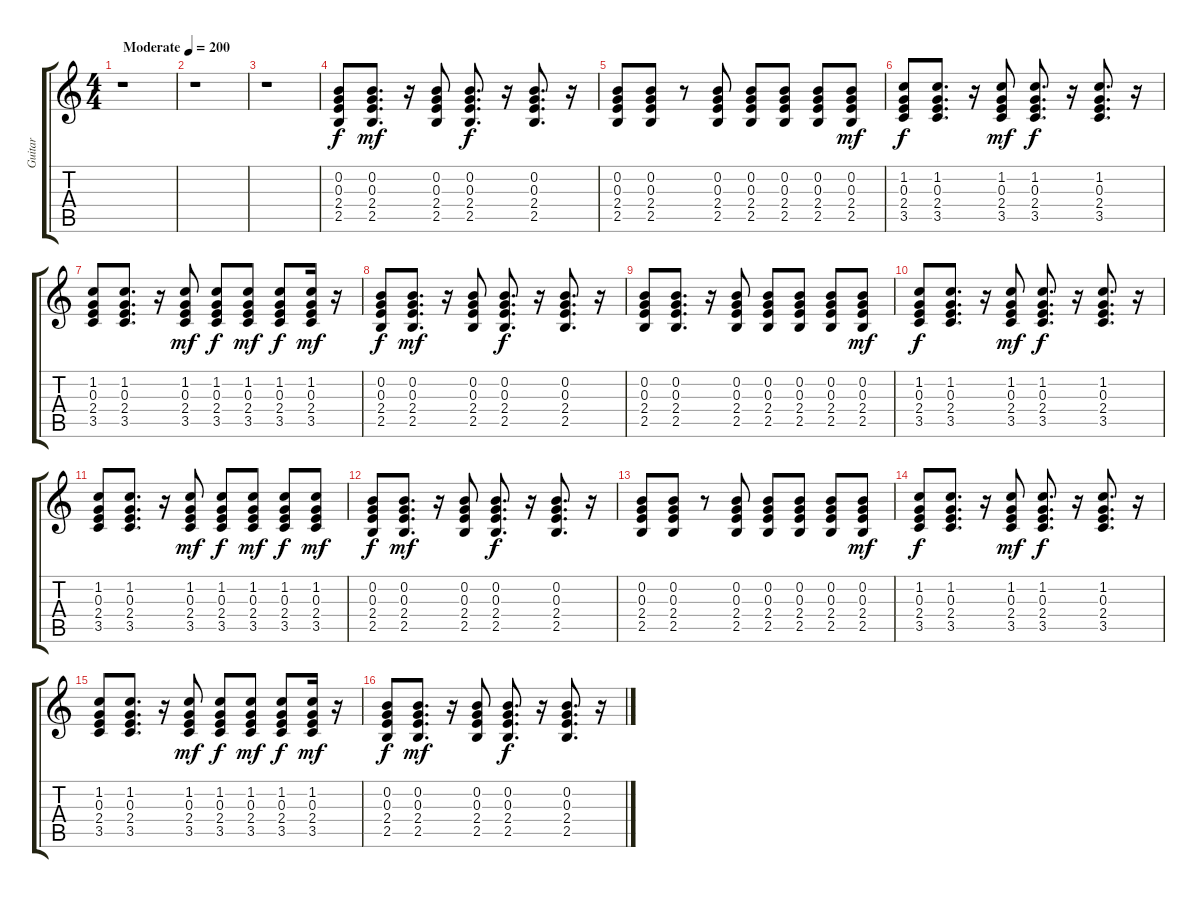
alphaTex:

\track ("Guitar" "Guitar") {instrument acousticguitarsteel}
\staff {score tabs}
\tuning (E4 B3 G3 D3 A2 E2) {hide}
\ts (4 4)
\tempo (200 "Moderate")
\clef g2
\ks c
r.1{dy f instrument acousticguitarsteel} |
r.1 |
r.1 |
(0.2 0.3 2.4 2.5).8 (0.2 0.3 2.4 2.5).8{d dy mf} r.16 (0.2 0.3 2.4 2.5).8 (0.2 0.3 2.4 2.5).8{d dy f} r.16 (0.2 0.3 2.4 2.5).8{d} r.16 |
(0.2 0.3 2.4 2.5).8 (0.2 0.3 2.4 2.5).8 r.8 (0.2 0.3 2.4 2.5).8 (0.2 0.3 2.4 2.5).8 (0.2 0.3 2.4 2.5).8 (0.2 0.3 2.4 2.5).8 (0.2 0.3 2.4 2.5).8{dy mf} |
(1.2 0.3 2.4 3.5).8{dy f} (1.2 0.3 2.4 3.5).8{d} r.16 (1.2 0.3 2.4 3.5).8{dy mf} (1.2 0.3 2.4 3.5).8{d dy f} r.16 (1.2 0.3 2.4 3.5).8{d} r.16 |
(1.2 0.3 2.4 3.5).8 (1.2 0.3 2.4 3.5).8{d} r.16 (1.2 0.3 2.4 3.5).8{dy mf} (1.2 0.3 2.4 3.5).8{dy f} (1.2 0.3 2.4 3.5).8{dy mf} (1.2 0.3 2.4 3.5).8{dy f} (1.2 0.3 2.4 3.5).16{dy mf} r.16 |
(0.2 0.3 2.4 2.5).8{dy f} (0.2 0.3 2.4 2.5).8{d dy mf} r.16 (0.2 0.3 2.4 2.5).8 (0.2 0.3 2.4 2.5).8{d dy f} r.16 (0.2 0.3 2.4 2.5).8{d} r.16 |
(0.2 0.3 2.4 2.5).8 (0.2 0.3 2.4 2.5).8{d} r.16 (0.2 0.3 2.4 2.5).8 (0.2 0.3 2.4 2.5).8 (0.2 0.3 2.4 2.5).8 (0.2 0.3 2.4 2.5).8 (0.2 0.3 2.4 2.5).8{dy mf} |
(1.2 0.3 2.4 3.5).8{dy f} (1.2 0.3 2.4 3.5).8{d} r.16 (1.2 0.3 2.4 3.5).8{dy mf} (1.2 0.3 2.4 3.5).8{d dy f} r.16 (1.2 0.3 2.4 3.5).8{d} r.16 |
(1.2 0.3 2.4 3.5).8 (1.2 0.3 2.4 3.5).8{d} r.16 (1.2 0.3 2.4 3.5).8{dy mf} (1.2 0.3 2.4 3.5).8{dy f} (1.2 0.3 2.4 3.5).8{dy mf} (1.2 0.3 2.4 3.5).8{dy f} (1.2 0.3 2.4 3.5).8{dy mf} |
(0.2 0.3 2.4 2.5).8{dy f} (0.2 0.3 2.4 2.5).8{d dy mf} r.16 (0.2 0.3 2.4 2.5).8 (0.2 0.3 2.4 2.5).8{d dy f} r.16 (0.2 0.3 2.4 2.5).8{d} r.16 |
(0.2 0.3 2.4 2.5).8 (0.2 0.3 2.4 2.5).8 r.8 (0.2 0.3 2.4 2.5).8 (0.2 0.3 2.4 2.5).8 (0.2 0.3 2.4 2.5).8 (0.2 0.3 2.4 2.5).8 (0.2 0.3 2.4 2.5).8{dy mf} |
(1.2 0.3 2.4 3.5).8{dy f} (1.2 0.3 2.4 3.5).8{d} r.16 (1.2 0.3 2.4 3.5).8{dy mf} (1.2 0.3 2.4 3.5).8{d dy f} r.16 (1.2 0.3 2.4 3.5).8{d} r.16 |
(1.2 0.3 2.4 3.5).8 (1.2 0.3 2.4 3.5).8{d} r.16 (1.2 0.3 2.4 3.5).8{dy mf} (1.2 0.3 2.4 3.5).8{dy f} (1.2 0.3 2.4 3.5).8{dy mf} (1.2 0.3 2.4 3.5).8{dy f} (1.2 0.3 2.4 3.5).16{dy mf} r.16 |
(0.2 0.3 2.4 2.5).8{dy f} (0.2 0.3 2.4 2.5).8{d dy mf} r.16 (0.2 0.3 2.4 2.5).8 (0.2 0.3 2.4 2.5).8{d dy f} r.16 (0.2 0.3 2.4 2.5).8{d} r.16
